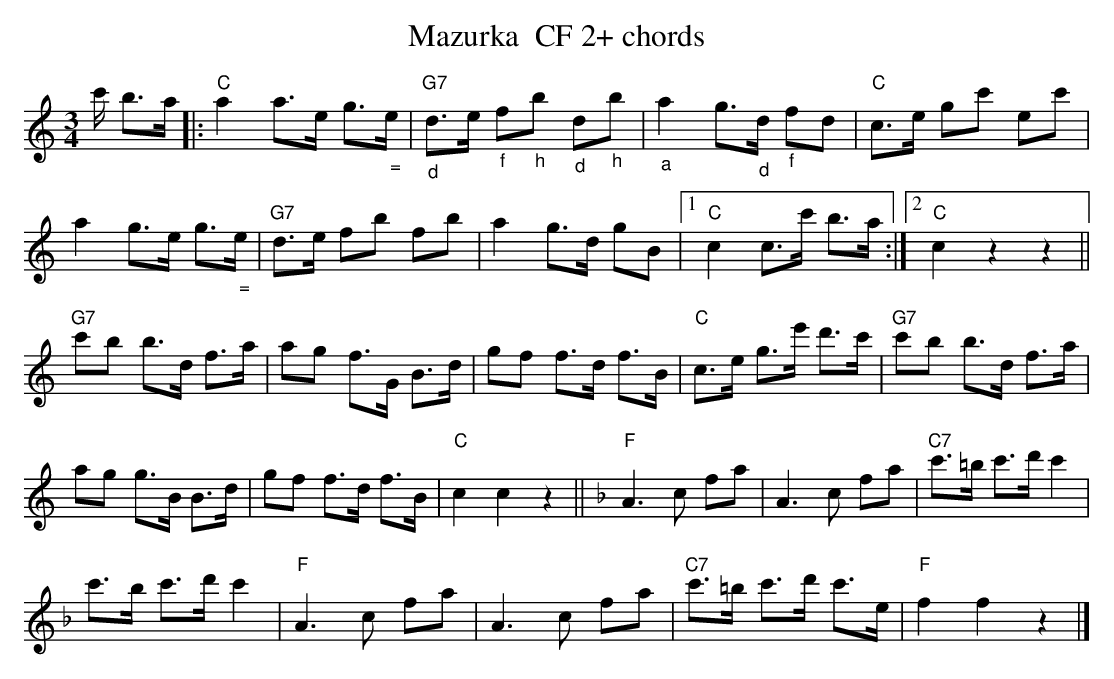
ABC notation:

X:1
T:Mazurka  CF 2+ chords
M:3/4
L:1/8
K:Cmaj%%MIDI gchordon
c'/2 b>a |: "C"a2a>e g>"_ ="e | "G7""_d"d>e "_f"f"_h"b "_d"d"_h"b | "_a"a2g>"_d"d "_f"fd | "C"c>e gc' ec' |
a2g>e g>"_ ="e | "G7"d>e fb fb | a2g>d gB |1 "C"c2c>c' b>a :|2 "C"c2z2z2 ||
"G7"c'b b>d f>a | ag f>G B>d | gf f>d f>B | "C"c>e g>e' d'>c' | "G7"c'b b>d f>a |
ag g>B B>d | gf f>d f>B | "C"c2c2z2 || [K:Fmaj] "F"A3c fa | A3c fa | "C7"c'>=b c'>d'c'2 |
c'>b c'>d'c'2 | "F"A3c fa | A3c fa | "C7"c'>=b c'>d' c'>e | "F"f2f2z2 |]
